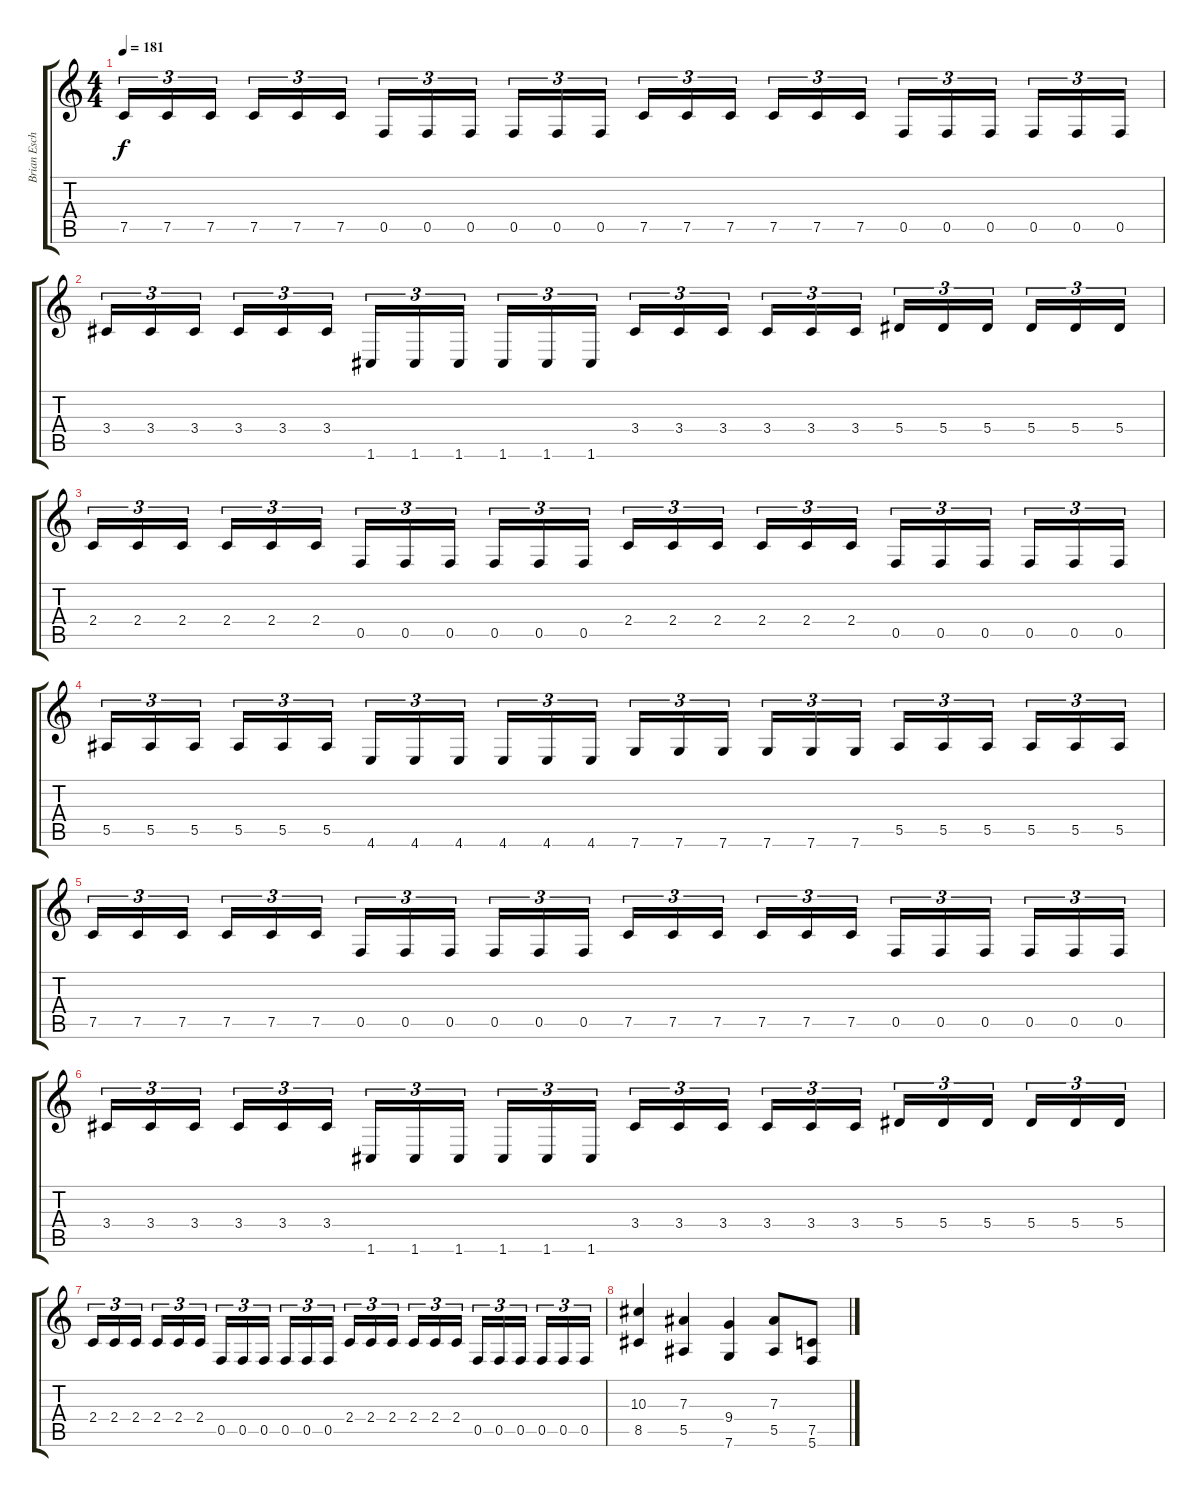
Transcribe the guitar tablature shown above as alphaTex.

\track ("Brian Eschbach (Lead Guitar)" "Brian Esch") {instrument distortionguitar}
\staff {score tabs}
\tuning (C4 G3 Eb3 Bb2 F2 C2) {hide}
\ts (4 4)
\tempo 181
\clef g2
\ks c
7.5.16{tu (3 2) dy f} 7.5.16{tu (3 2)} 7.5.16{tu (3 2)} 7.5.16{tu (3 2)} 7.5.16{tu (3 2)} 7.5.16{tu (3 2)} 0.5.16{tu (3 2)} 0.5.16{tu (3 2)} 0.5.16{tu (3 2)} 0.5.16{tu (3 2)} 0.5.16{tu (3 2)} 0.5.16{tu (3 2)} 7.5.16{tu (3 2)} 7.5.16{tu (3 2)} 7.5.16{tu (3 2)} 7.5.16{tu (3 2)} 7.5.16{tu (3 2)} 7.5.16{tu (3 2)} 0.5.16{tu (3 2)} 0.5.16{tu (3 2)} 0.5.16{tu (3 2)} 0.5.16{tu (3 2)} 0.5.16{tu (3 2)} 0.5.16{tu (3 2)} |
3.4.16{tu (3 2)} 3.4.16{tu (3 2)} 3.4.16{tu (3 2)} 3.4.16{tu (3 2)} 3.4.16{tu (3 2)} 3.4.16{tu (3 2)} 1.6.16{tu (3 2)} 1.6.16{tu (3 2)} 1.6.16{tu (3 2)} 1.6.16{tu (3 2)} 1.6.16{tu (3 2)} 1.6.16{tu (3 2)} 3.4.16{tu (3 2)} 3.4.16{tu (3 2)} 3.4.16{tu (3 2)} 3.4.16{tu (3 2)} 3.4.16{tu (3 2)} 3.4.16{tu (3 2)} 5.4.16{tu (3 2)} 5.4.16{tu (3 2)} 5.4.16{tu (3 2)} 5.4.16{tu (3 2)} 5.4.16{tu (3 2)} 5.4.16{tu (3 2)} |
2.4.16{tu (3 2)} 2.4.16{tu (3 2)} 2.4.16{tu (3 2)} 2.4.16{tu (3 2)} 2.4.16{tu (3 2)} 2.4.16{tu (3 2)} 0.5.16{tu (3 2)} 0.5.16{tu (3 2)} 0.5.16{tu (3 2)} 0.5.16{tu (3 2)} 0.5.16{tu (3 2)} 0.5.16{tu (3 2)} 2.4.16{tu (3 2)} 2.4.16{tu (3 2)} 2.4.16{tu (3 2)} 2.4.16{tu (3 2)} 2.4.16{tu (3 2)} 2.4.16{tu (3 2)} 0.5.16{tu (3 2)} 0.5.16{tu (3 2)} 0.5.16{tu (3 2)} 0.5.16{tu (3 2)} 0.5.16{tu (3 2)} 0.5.16{tu (3 2)} |
5.5.16{tu (3 2)} 5.5.16{tu (3 2)} 5.5.16{tu (3 2)} 5.5.16{tu (3 2)} 5.5.16{tu (3 2)} 5.5.16{tu (3 2)} 4.6.16{tu (3 2)} 4.6.16{tu (3 2)} 4.6.16{tu (3 2)} 4.6.16{tu (3 2)} 4.6.16{tu (3 2)} 4.6.16{tu (3 2)} 7.6.16{tu (3 2)} 7.6.16{tu (3 2)} 7.6.16{tu (3 2)} 7.6.16{tu (3 2)} 7.6.16{tu (3 2)} 7.6.16{tu (3 2)} 5.5.16{tu (3 2)} 5.5.16{tu (3 2)} 5.5.16{tu (3 2)} 5.5.16{tu (3 2)} 5.5.16{tu (3 2)} 5.5.16{tu (3 2)} |
7.5.16{tu (3 2)} 7.5.16{tu (3 2)} 7.5.16{tu (3 2)} 7.5.16{tu (3 2)} 7.5.16{tu (3 2)} 7.5.16{tu (3 2)} 0.5.16{tu (3 2)} 0.5.16{tu (3 2)} 0.5.16{tu (3 2)} 0.5.16{tu (3 2)} 0.5.16{tu (3 2)} 0.5.16{tu (3 2)} 7.5.16{tu (3 2)} 7.5.16{tu (3 2)} 7.5.16{tu (3 2)} 7.5.16{tu (3 2)} 7.5.16{tu (3 2)} 7.5.16{tu (3 2)} 0.5.16{tu (3 2)} 0.5.16{tu (3 2)} 0.5.16{tu (3 2)} 0.5.16{tu (3 2)} 0.5.16{tu (3 2)} 0.5.16{tu (3 2)} |
3.4.16{tu (3 2)} 3.4.16{tu (3 2)} 3.4.16{tu (3 2)} 3.4.16{tu (3 2)} 3.4.16{tu (3 2)} 3.4.16{tu (3 2)} 1.6.16{tu (3 2)} 1.6.16{tu (3 2)} 1.6.16{tu (3 2)} 1.6.16{tu (3 2)} 1.6.16{tu (3 2)} 1.6.16{tu (3 2)} 3.4.16{tu (3 2)} 3.4.16{tu (3 2)} 3.4.16{tu (3 2)} 3.4.16{tu (3 2)} 3.4.16{tu (3 2)} 3.4.16{tu (3 2)} 5.4.16{tu (3 2)} 5.4.16{tu (3 2)} 5.4.16{tu (3 2)} 5.4.16{tu (3 2)} 5.4.16{tu (3 2)} 5.4.16{tu (3 2)} |
2.4.16{tu (3 2)} 2.4.16{tu (3 2)} 2.4.16{tu (3 2)} 2.4.16{tu (3 2)} 2.4.16{tu (3 2)} 2.4.16{tu (3 2)} 0.5.16{tu (3 2)} 0.5.16{tu (3 2)} 0.5.16{tu (3 2)} 0.5.16{tu (3 2)} 0.5.16{tu (3 2)} 0.5.16{tu (3 2)} 2.4.16{tu (3 2)} 2.4.16{tu (3 2)} 2.4.16{tu (3 2)} 2.4.16{tu (3 2)} 2.4.16{tu (3 2)} 2.4.16{tu (3 2)} 0.5.16{tu (3 2)} 0.5.16{tu (3 2)} 0.5.16{tu (3 2)} 0.5.16{tu (3 2)} 0.5.16{tu (3 2)} 0.5.16{tu (3 2)} |
(10.3 8.5).4 (7.3 5.5).4 (9.4 7.6).4 (7.3 5.5).8 (7.5 5.6).8
